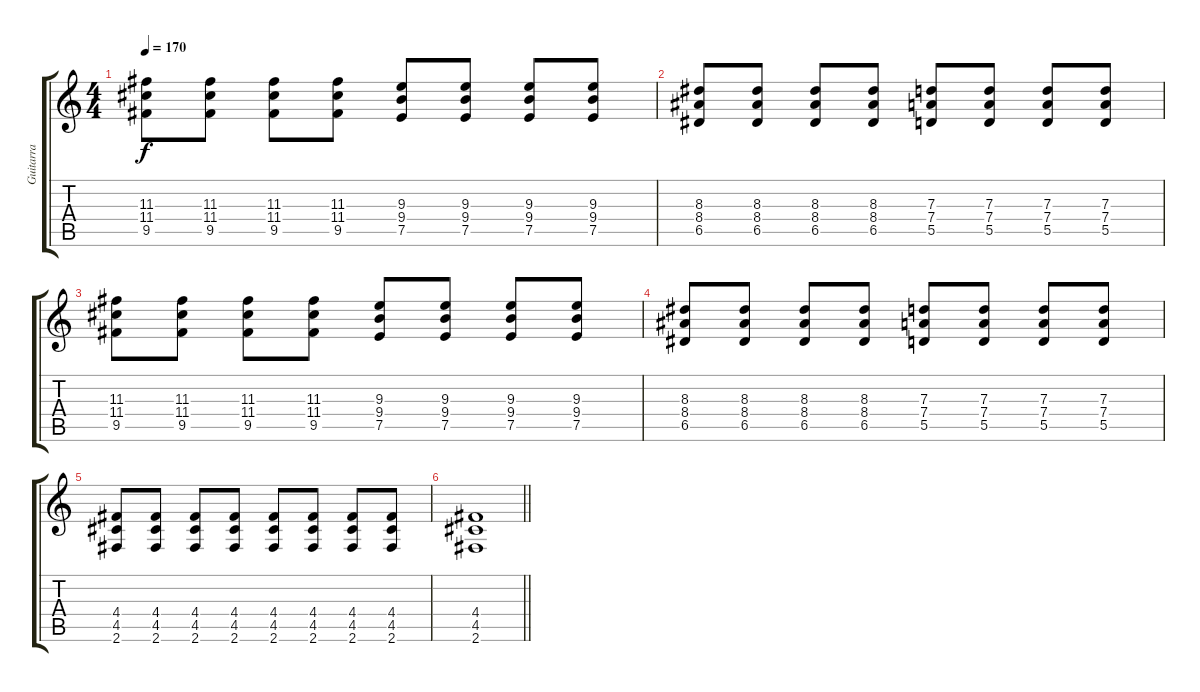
\track ("Guitarra" "Guitarra") {instrument distortionguitar}
\staff {score tabs}
\tuning (E4 B3 G3 D3 A2 E2) {hide}
\ts (4 4)
\tempo 170
\clef g2
\ks c
(11.3 11.4 9.5).8{dy f} (11.3 11.4 9.5).8 (11.3 11.4 9.5).8 (11.3 11.4 9.5).8 (9.3 9.4 7.5).8 (9.3 9.4 7.5).8 (9.3 9.4 7.5).8 (9.3 9.4 7.5).8 |
(8.3 8.4 6.5).8 (8.3 8.4 6.5).8 (8.3 8.4 6.5).8 (8.3 8.4 6.5).8 (7.3 7.4 5.5).8 (7.3 7.4 5.5).8 (7.3 7.4 5.5).8 (7.3 7.4 5.5).8 |
(11.3 11.4 9.5).8 (11.3 11.4 9.5).8 (11.3 11.4 9.5).8 (11.3 11.4 9.5).8 (9.3 9.4 7.5).8 (9.3 9.4 7.5).8 (9.3 9.4 7.5).8 (9.3 9.4 7.5).8 |
(8.3 8.4 6.5).8 (8.3 8.4 6.5).8 (8.3 8.4 6.5).8 (8.3 8.4 6.5).8 (7.3 7.4 5.5).8 (7.3 7.4 5.5).8 (7.3 7.4 5.5).8 (7.3 7.4 5.5).8 |
(4.4 4.5 2.6).8 (4.4 4.5 2.6).8 (4.4 4.5 2.6).8 (4.4 4.5 2.6).8 (4.4 4.5 2.6).8 (4.4 4.5 2.6).8 (4.4 4.5 2.6).8 (4.4 4.5 2.6).8 |
\barLineRight lightlight
(4.4 4.5 2.6).1
